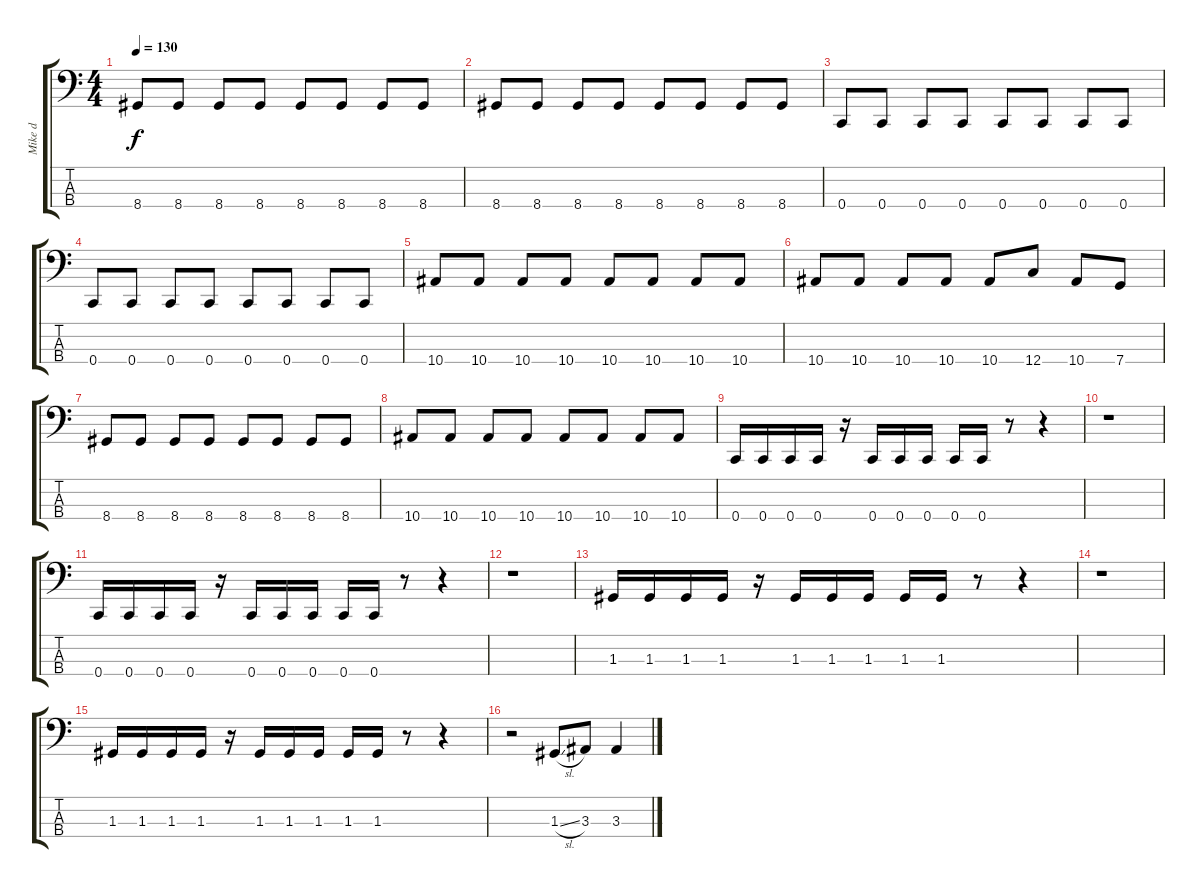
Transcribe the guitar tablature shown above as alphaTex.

\track ("Mike d" "Mike d") {solo instrument electricbassfinger}
\staff {score tabs}
\tuning (F2 C2 G1 C1) {hide}
\ts (4 4)
\tempo 130
\clef f4
\ks c
8.4.8{dy f} 8.4.8 8.4.8 8.4.8 8.4.8 8.4.8 8.4.8 8.4.8 |
8.4.8 8.4.8 8.4.8 8.4.8 8.4.8 8.4.8 8.4.8 8.4.8 |
0.4.8 0.4.8 0.4.8 0.4.8 0.4.8 0.4.8 0.4.8 0.4.8 |
0.4.8 0.4.8 0.4.8 0.4.8 0.4.8 0.4.8 0.4.8 0.4.8 |
10.4.8 10.4.8 10.4.8 10.4.8 10.4.8 10.4.8 10.4.8 10.4.8 |
10.4.8 10.4.8 10.4.8 10.4.8 10.4.8 12.4.8 10.4.8 7.4.8 |
8.4.8 8.4.8 8.4.8 8.4.8 8.4.8 8.4.8 8.4.8 8.4.8 |
10.4.8 10.4.8 10.4.8 10.4.8 10.4.8 10.4.8 10.4.8 10.4.8 |
0.4.16 0.4.16 0.4.16 0.4.16 r.16 0.4.16 0.4.16 0.4.16 0.4.16 0.4.16 r.8 r.4 |
r.1 |
0.4.16 0.4.16 0.4.16 0.4.16 r.16 0.4.16 0.4.16 0.4.16 0.4.16 0.4.16 r.8 r.4 |
r.1 |
1.3.16 1.3.16 1.3.16 1.3.16 r.16 1.3.16 1.3.16 1.3.16 1.3.16 1.3.16 r.8 r.4 |
r.1 |
1.3.16 1.3.16 1.3.16 1.3.16 r.16 1.3.16 1.3.16 1.3.16 1.3.16 1.3.16 r.8 r.4 |
r.2 1.3{sl}.8 3.3.8 3.3.4
